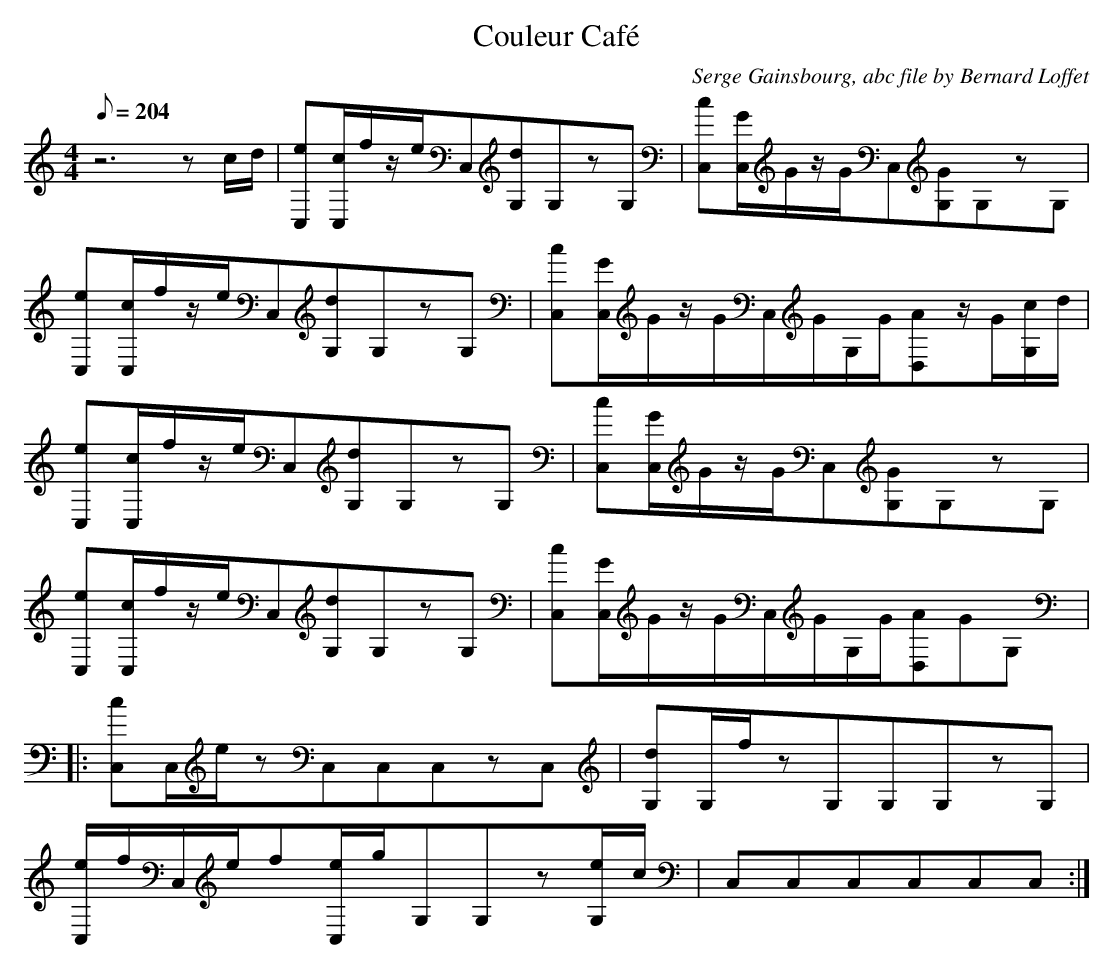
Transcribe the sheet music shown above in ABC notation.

X:1
T:Couleur Café
C:Serge Gainsbourg, abc file by Bernard Loffet
L:1/8
Q:204
M:4/4
K:C
z6zc/d/|[eC,][c/C,/]f/z/e/C,[dG,]G,zG,|[cC,][G/C,/]G/z/G/C,[GG,]G,zG,|[eC,][c/C,/]f/z/e/C,[dG,]G,zG,|[cC,][G/C,/]G/z/G/C,/G/G,/G/[AD,]z/G/[c/G,/]d/|[eC,][c/C,/]f/z/e/C,[dG,]G,zG,| \
[cC,][G/C,/]G/z/G/C,[GG,]G,zG,|[eC,][c/C,/]f/z/e/C,[dG,]G,zG,|[cC,][G/C,/]G/z/G/C,/G/G,/G/[AD,][Gz]G,|:[cC,]C,/e/zC,C,C,zC,|[dG,]G,/f/zG,G,G,zG,|[e/C,/]f/C,/e/[fz][e/C,/]g/G,G,z[e/G,/]c/| \
C,C,[zz][zC,][zC,][zC,][zz][zC,]:| \
